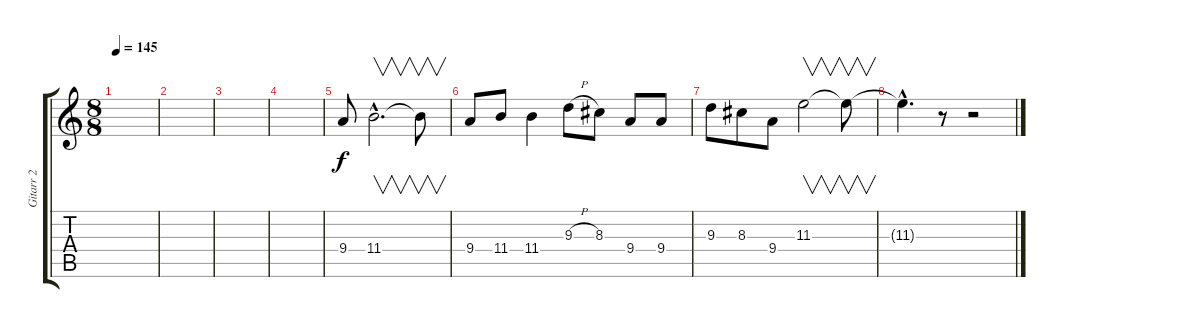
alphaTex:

\track ("Gitarr 2" "Gitarr 2") {instrument electricguitarclean}
\staff {score tabs}
\tuning (D4 A3 F3 C3 G2 D2) {hide}
\ts (8 8)
\tempo 145
\clef g2
\ks c
|
|
|
|
9.4.8 11.4{hac}.2{v d} 11.4{t}.8{v} |
9.4.8 11.4.8 11.4.4 9.3{h}.8 8.3.8 9.4.8 9.4.8 |
9.3.8 8.3.8 9.4.8 11.3.2{v} 11.3{t}.8{v} |
11.3{hac t}.4{d} r.8 r.2
